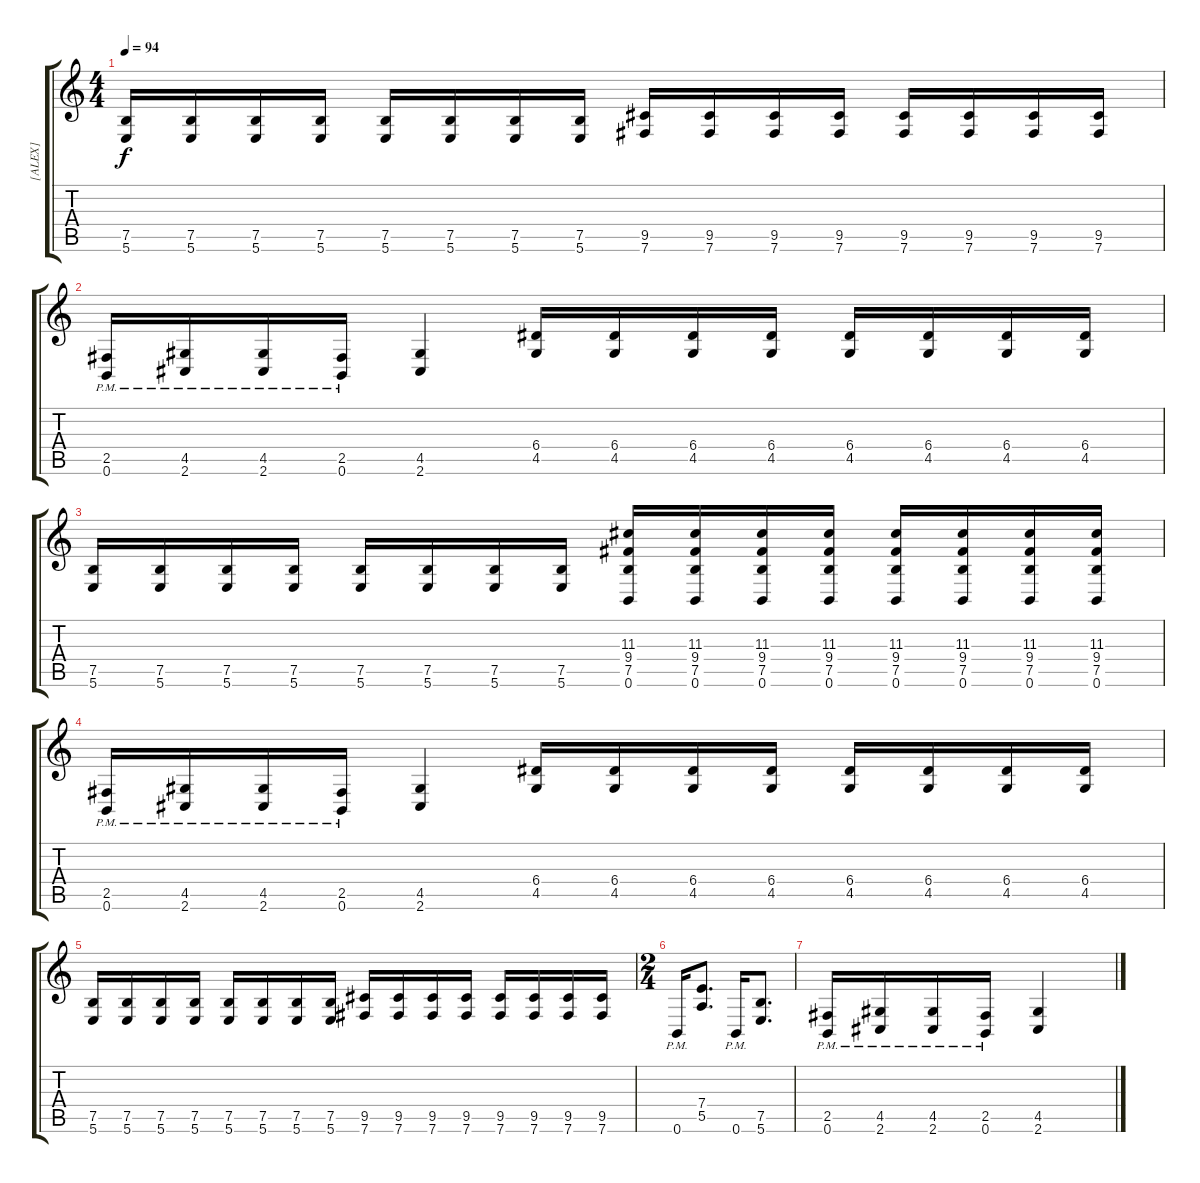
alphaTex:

\track ("[ALEX]" "[ALEX]") {instrument overdrivenguitar}
\staff {score tabs}
\tuning (B3 Gb3 D3 A2 E2 B1) {hide}
\ts (4 4)
\tempo 94
\clef g2
\ks c
(7.5 5.6).16{dy f} (7.5 5.6).16 (7.5 5.6).16 (7.5 5.6).16 (7.5 5.6).16 (7.5 5.6).16 (7.5 5.6).16 (7.5 5.6).16 (9.5 7.6).16 (9.5 7.6).16 (9.5 7.6).16 (9.5 7.6).16 (9.5 7.6).16 (9.5 7.6).16 (9.5 7.6).16 (9.5 7.6).16 |
(2.5{pm} 0.6{pm}).16 (4.5{pm} 2.6{pm}).16 (4.5{pm} 2.6{pm}).16 (2.5{pm} 0.6{pm}).16 (4.5 2.6).4 (6.4 4.5).16 (6.4 4.5).16 (6.4 4.5).16 (6.4 4.5).16 (6.4 4.5).16 (6.4 4.5).16 (6.4 4.5).16 (6.4 4.5).16 |
(7.5 5.6).16 (7.5 5.6).16 (7.5 5.6).16 (7.5 5.6).16 (7.5 5.6).16 (7.5 5.6).16 (7.5 5.6).16 (7.5 5.6).16 (11.3 9.4 7.5 0.6).16 (11.3 9.4 7.5 0.6).16 (11.3 9.4 7.5 0.6).16 (11.3 9.4 7.5 0.6).16 (11.3 9.4 7.5 0.6).16 (11.3 9.4 7.5 0.6).16 (11.3 9.4 7.5 0.6).16 (11.3 9.4 7.5 0.6).16 |
(2.5{pm} 0.6{pm}).16 (4.5{pm} 2.6{pm}).16 (4.5{pm} 2.6{pm}).16 (2.5{pm} 0.6{pm}).16 (4.5 2.6).4 (6.4 4.5).16 (6.4 4.5).16 (6.4 4.5).16 (6.4 4.5).16 (6.4 4.5).16 (6.4 4.5).16 (6.4 4.5).16 (6.4 4.5).16 |
(7.5 5.6).16 (7.5 5.6).16 (7.5 5.6).16 (7.5 5.6).16 (7.5 5.6).16 (7.5 5.6).16 (7.5 5.6).16 (7.5 5.6).16 (9.5 7.6).16 (9.5 7.6).16 (9.5 7.6).16 (9.5 7.6).16 (9.5 7.6).16 (9.5 7.6).16 (9.5 7.6).16 (9.5 7.6).16 |
\ts (2 4)
0.6{pm}.16 (7.4 5.5).8{d} 0.6{pm}.16 (7.5 5.6).8{d} |
(2.5{pm} 0.6{pm}).16 (4.5{pm} 2.6{pm}).16 (4.5{pm} 2.6{pm}).16 (2.5{pm} 0.6{pm}).16 (4.5 2.6).4
